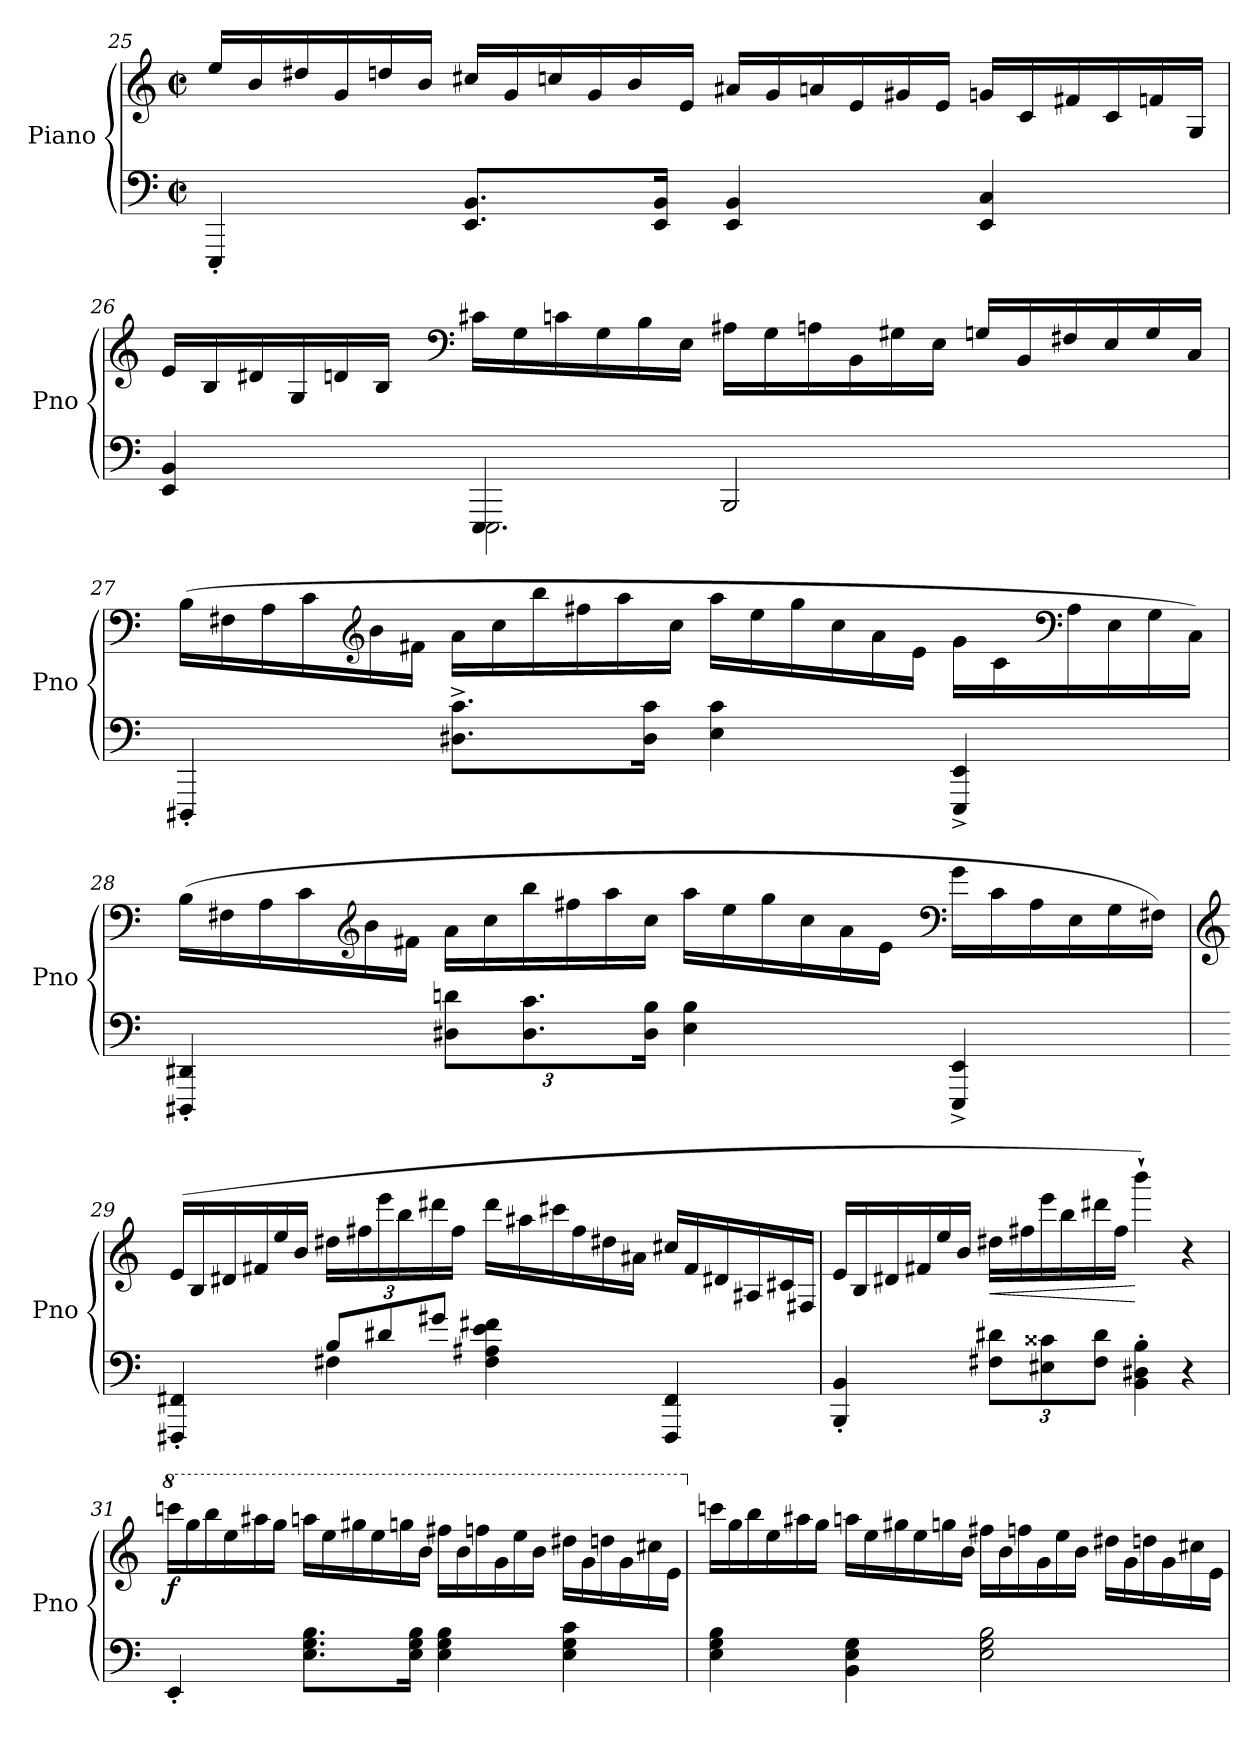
**kern	**kern	**dynam
*part1	*part1	*part1
*staff2	*staff1	*staff1/2
*I"Piano	*	*
*I'Pno	*	*
!!LO:PB:g=z
*clefF4	*clefG2	*
*k[]	*k[]	*
*M4/4	*M4/4	*
*met(c|)	*met(c|)	*
*	*Xtuplet	*
=25	=25	=25
!	!	!LO:DY:b
4EEE'/	24ee/LL	other-dynamics
.	24b/	.
.	24dd#X/	.
.	24g/	.
.	24ddn/	.
.	24b/JJ	.
8.EE/ 8.BB/L	24cc#X/LL	.
.	24g/	.
.	24ccn/	.
.	24g/	.
.	24b/	.
16EE/ 16BB/Jk	.	.
.	24e/JJ	.
4EE/ 4BB/	24a#X/LL	.
.	24g/	.
.	24an/	.
.	24e/	.
.	24g#X/	.
.	24e/JJ	.
4EE/ 4C/	24gn/LL	.
.	24c/	.
.	24f#X/	.
.	24c/	.
.	24fn/	.
.	24G/JJ	.
!!LO:LB:g=z
=26	=26	=26
*^	*	*
4EE/ 4BB/	4ryy	24e/LL	.
.	.	24B/	.
.	.	24d#X/	.
.	.	24G/	.
.	.	24dn/	.
.	.	24B/JJ	.
*	*	*clefF4	*
4EEE/	2.EEE\	24c#X\LL	.
.	.	24G\	.
.	.	24cn\	.
.	.	24G\	.
.	.	24B\	.
.	.	24E\JJ	.
2BBB/	.	24A#X\LL	.
.	.	24G\	.
.	.	24An\	.
.	.	24BB\	.
.	.	24G#X\	.
.	.	24E\JJ	.
.	.	24Gn/LL	.
.	.	24BB/	.
.	.	24F#X/	.
.	.	24E/	.
.	.	24G/	.
.	.	24C/JJ	.
*v	*v	*	*
!!LO:LB:g=z
=27	=27	=27
4DDD#X'/	(24B\LL	.
.	24F#X\	.
.	24A\	.
.	24c\	.
*	*clefG2	*
.	24b\	.
.	24f#X\JJ	.
8.D#X\^ 8.c\^L	24a\LL	.
.	24cc\	.
.	24bb\	.
.	24ff#X\	.
.	24aa\	.
16D#\ 16c\Jk	.	.
.	24cc\JJ	.
4E\ 4c\	24aa\LL	.
.	24ee\	.
.	24gg\	.
.	24cc\	.
.	24a\	.
.	24e\JJ	.
4EEE/^ 4EE/^	24g\LL	.
.	24c\	.
*	*clefF4	*
.	24A\	.
.	24E\	.
.	24G\	.
.	24C\JJ)	.
!!LO:LB:g=z
=28	=28	=28
4DDD#X/' 4DD#X/'	(24B\LL	.
.	24F#X\	.
.	24A\	.
.	24c\	.
*	*clefG2	*
.	24b\	.
.	24f#X\JJ	.
*Xbrackettup	*	*
12D#X\ 12dn\L	24a\LL	.
.	24cc\	.
12.D#\ 12.c\	24bb\	.
.	24ff#X\	.
.	24aa\	.
24D#\ 24B\Jk	24cc\JJ	.
4E\ 4B\	24aa\LL	.
.	24ee\	.
.	24gg\	.
.	24cc\	.
.	24a\	.
.	24e\JJ	.
*	*clefF4	*
4EEE/^ 4EE/^	24g\LL	.
.	24c\	.
.	24A\	.
.	24E\	.
.	24G\	.
.	24F#X\JJ)	.
!!LO:LB:g=z
=29	=29	=29
*	*clefG2	*
*^	*	*
4FFF#X/' 4FF#X/'	4ryy	(24e/LL	.
.	.	24B/	.
.	.	24d#X/	.
.	.	24f#X/	.
.	.	24ee/	.
.	.	24b/JJ	.
12B/L	4F#X\	24dd#X\LL	.
.	.	24ff#X\	.
12d#X/	.	24eee\	.
.	.	24bb\	.
12g#X/J	.	24ddd#X\	.
.	.	24ff#\JJ	.
4F#\ 4A#X\ 4e\ 4f#X\	2ryy	24ddd#\LL	.
.	.	24aa#X\	.
.	.	24ccc#X\	.
.	.	24ff#\	.
.	.	24dd#X\	.
.	.	24a#X\JJ	.
4FFF#/ 4FF#/	.	24cc#X/LL	.
.	.	24f#/	.
.	.	24d#X/	.
.	.	24A#X/	.
.	.	24c#X/	.
.	.	24F#X/JJ	.
*v	*v	*	*
=30	=30	=30
4BBB/' 4BB/'	24e/LL	.
.	24B/	.
.	24d#X/	.
.	24f#X/	.
.	24ee/	.
.	24b/JJ	.
!	!	!LO:HP:b
12F#X\ 12d#X\L	24dd#X\LL	<
.	24ff#X\	.
12E#X\ 12c##X\	24eee\	.
.	24bb\	.
12F#\ 12d#\J	24ddd#X\	.
.	24ff#\JJ	.
4BB\' 4D#X\' 4B\'	4bbb`\)	[
4r	4r	.
!!LO:LB:g=z
=31	=31	=31
*	*8va	*
!	!	!LO:DY:b
4EE'/	24ccccn\LL	f
.	24ggg\	.
.	24bbb\	.
.	24eee\	.
.	24aaa#X\	.
.	24ggg\JJ	.
8.E\ 8.G\ 8.B\L	24aaan\LL	.
.	24eee\	.
.	24ggg#X\	.
.	24eee\	.
.	24gggn\	.
16E\ 16G\ 16B\Jk	.	.
.	24bb\JJ	.
4E\ 4G\ 4B\	24fff#X\LL	.
.	24bb\	.
.	24fffn\	.
.	24gg\	.
.	24eee\	.
.	24bb\JJ	.
4E\ 4G\ 4c\	24ddd#X\LL	.
.	24gg\	.
.	24dddn\	.
.	24gg\	.
.	24ccc#X\	.
.	24ee\JJ	.
!!LO:PB:g=z
=32	=32	=32
*	*X8va	*
4E\ 4G\ 4B\	24cccn\LL	.
.	24gg\	.
.	24bb\	.
.	24ee\	.
.	24aa#X\	.
.	24gg\JJ	.
4BB\ 4E\ 4G\	24aan\LL	.
.	24ee\	.
.	24gg#X\	.
.	24ee\	.
.	24ggn\	.
.	24b\JJ	.
2E\ 2G\ 2B\	24ff#X\LL	.
.	24b\	.
.	24ffn\	.
.	24g\	.
.	24ee\	.
.	24b\JJ	.
.	24dd#X\LL	.
.	24g\	.
.	24ddn\	.
.	24g\	.
.	24cc#X\	.
.	24e\JJ	.
=	=	=
*-	*-	*-
